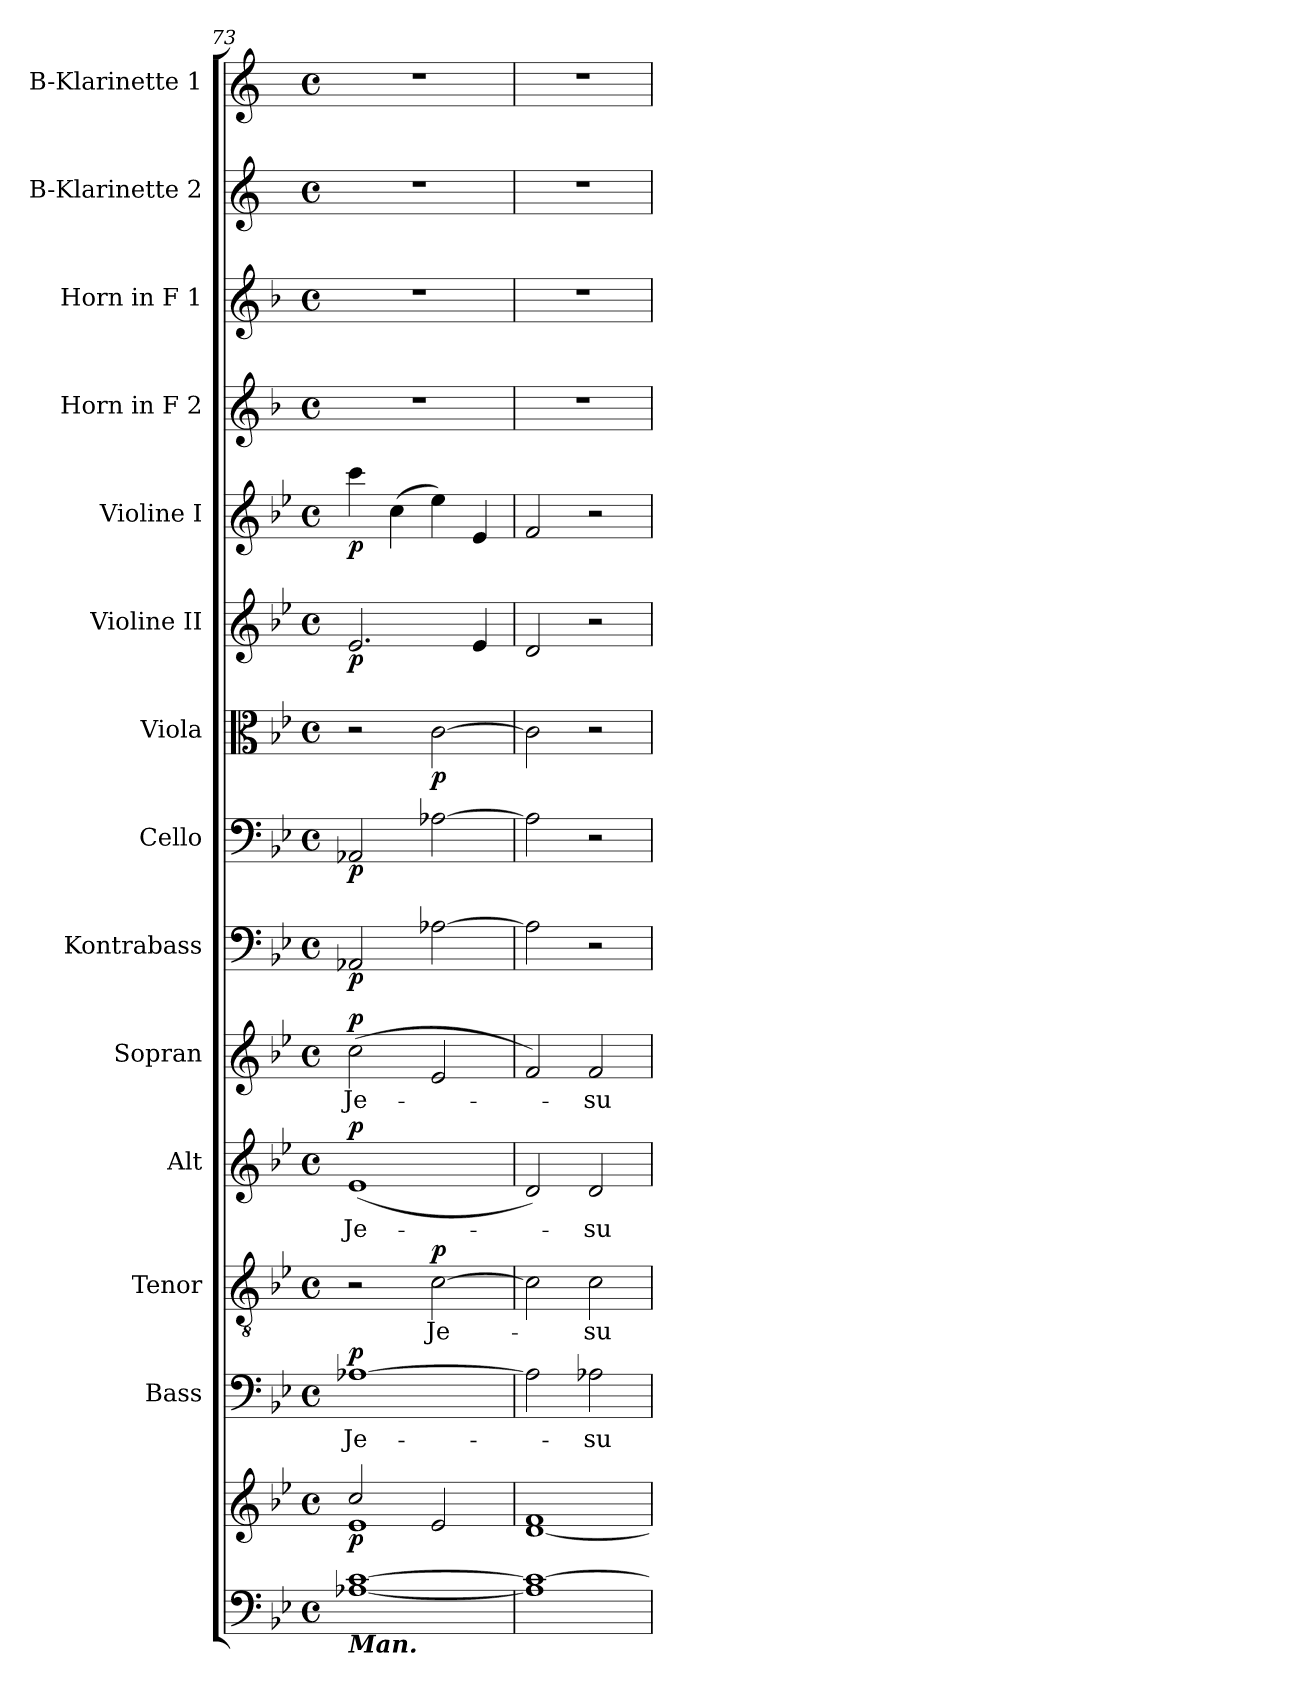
**kern	**kern	**dynam	**kern	**text	**dynam	**kern	**text	**dynam	**kern	**text	**dynam	**kern	**text	**dynam	**kern	**dynam	**kern	**dynam	**kern	**dynam	**kern	**dynam	**kern	**dynam	**kern	**kern	**kern	**kern
*part14	*part14	*part14	*part13	*part13	*part13	*part12	*part12	*part12	*part11	*part11	*part11	*part10	*part10	*part10	*part9	*part9	*part8	*part8	*part7	*part7	*part6	*part6	*part5	*part5	*part4	*part3	*part2	*part1
*staff15	*staff14	*staff14/15	*staff13	*staff13	*staff13	*staff12	*staff12	*staff12	*staff11	*staff11	*staff11	*staff10	*staff10	*staff10	*staff9	*staff9	*staff8	*staff8	*staff7	*staff7	*staff6	*staff6	*staff5	*staff5	*staff4	*staff3	*staff2	*staff1
*	*	*	*I"Bass	*	*	*I"Tenor	*	*	*I"Alt	*	*	*I"Sopran	*	*	*I"Kontrabass	*	*I"Cello	*	*I"Viola	*	*I"Violine II	*	*I"Violine I	*	*I"Horn in F 2	*I"Horn in F 1	*I"B-Klarinette 2	*I"B-Klarinette 1
*	*	*	*I'B.	*	*	*I'T.	*	*	*I'A.	*	*	*I'S.	*	*	*I'Kb.	*	*	*	*I'Vla.	*	*I'Vl. II	*	*I'Vl. I	*	*	*	*I'B Kl. 2	*I'B Kl. 1
*clefF4	*clefG2	*	*clefF4	*	*	*clefGv2	*	*	*clefG2	*	*	*clefG2	*	*	*clefF4	*	*clefF4	*	*clefC3	*	*clefG2	*	*clefG2	*	*clefG2	*clefG2	*clefG2	*clefG2
*	*	*	*	*	*	*	*	*	*	*	*	*	*	*	*ITrd7c12	*	*	*	*	*	*	*	*	*	*ITrd4c7	*ITrd4c7	*ITrd1c2	*ITrd1c2
*k[b-e-]	*k[b-e-]	*	*k[b-e-]	*	*	*k[b-e-]	*	*	*k[b-e-]	*	*	*k[b-e-]	*	*	*k[b-e-]	*	*k[b-e-]	*	*k[b-e-]	*	*k[b-e-]	*	*k[b-e-]	*	*k[b-e-]	*k[b-e-]	*k[b-e-]	*k[b-e-]
*B-:	*B-:	*	*B-:	*	*	*B-:	*	*	*B-:	*	*	*B-:	*	*	*B-:	*	*B-:	*	*B-:	*	*B-:	*	*B-:	*	*B-:	*B-:	*B-:	*B-:
*M4/4	*M4/4	*	*M4/4	*	*	*M4/4	*	*	*M4/4	*	*	*M4/4	*	*	*M4/4	*	*M4/4	*	*M4/4	*	*M4/4	*	*M4/4	*	*M4/4	*M4/4	*M4/4	*M4/4
*met(c)	*met(c)	*	*met(c)	*	*	*met(c)	*	*	*met(c)	*	*	*met(c)	*	*	*met(c)	*	*met(c)	*	*met(c)	*	*met(c)	*	*met(c)	*	*met(c)	*met(c)	*met(c)	*met(c)
=73	=73	=73	=73	=73	=73	=73	=73	=73	=73	=73	=73	=73	=73	=73	=73	=73	=73	=73	=73	=73	=73	=73	=73	=73	=73	=73	=73	=73
*^	*^	*	*	*	*	*	*	*	*	*	*	*	*	*	*	*	*	*	*	*	*	*	*	*	*	*	*	*
!LO:TX:b:Bi:t=Man.	!	!	!	!	!	!	!	!	!	!	!	!	!	!	!	!	!	!	!	!	!	!	!	!	!	!	!	!	!	!
!	!	!	!	!LO:DY:b	!	!LO:LY:b	!LO:DY:a	!	!	!	!	!LO:LY:b	!LO:DY:a	!	!LO:LY:b	!LO:DY:a	!	!LO:DY:b	!	!LO:DY:b	!	!	!	!LO:DY:b	!	!LO:DY:b	!	!	!	!
[>1c	[<1A-X	2cc/	1e-	p	[1A-X	Je-	p	2r	.	.	(<1e-	Je-	p	(>2cc\	Je-	p	2AAA-X/	p	2AA-X/	p	2r	.	2.e-/	p	4ccc\	p	1r	1r	1r	1r
.	.	.	.	.	.	.	.	.	.	.	.	.	.	.	.	.	.	.	.	.	.	.	.	.	(>4cc\	.	.	.	.	.
!	!	!	!	!	!	!	!	!	!LO:LY:b	!LO:DY:a	!	!	!	!	!	!	!	!	!	!	!	!LO:DY:b	!	!	!	!	!	!	!	!
.	.	2e-/	.	.	.	.	.	[2c\	Je-	p	.	.	.	2e-/	.	.	[2AA-X\	.	[2A-X\	.	[2c\	p	.	.	4ee-\)	.	.	.	.	.
.	.	.	.	.	.	.	.	.	.	.	.	.	.	.	.	.	.	.	.	.	.	.	4e-/	.	4e-/	.	.	.	.	.
=74	=74	=74	=74	=74	=74	=74	=74	=74	=74	=74	=74	=74	=74	=74	=74	=74	=74	=74	=74	=74	=74	=74	=74	=74	=74	=74	=74	=74	=74	=74
1c_	1A-]	1f	[<1d	.	2A-\]	.	.	2c\]	.	.	2d/)	.	.	2f/)	.	.	2AA-\]	.	2A-\]	.	2c\]	.	2d/	.	2f/	.	1r	1r	1r	1r
!	!	!	!	!	!	!LO:LY:b	!	!	!LO:LY:b	!	!	!LO:LY:b	!	!	!LO:LY:b	!	!	!	!	!	!	!	!	!	!	!	!	!	!	!
.	.	.	.	.	2A-X\	-su	.	2c\	-su	.	2d/	-su	.	2f/	-su	.	2r	.	2r	.	2r	.	2r	.	2r	.	.	.	.	.
*v	*v	*	*	*	*	*	*	*	*	*	*	*	*	*	*	*	*	*	*	*	*	*	*	*	*	*	*	*	*	*
*	*v	*v	*	*	*	*	*	*	*	*	*	*	*	*	*	*	*	*	*	*	*	*	*	*	*	*	*	*	*
=	=	=	=	=	=	=	=	=	=	=	=	=	=	=	=	=	=	=	=	=	=	=	=	=	=	=	=	=
*-	*-	*-	*-	*-	*-	*-	*-	*-	*-	*-	*-	*-	*-	*-	*-	*-	*-	*-	*-	*-	*-	*-	*-	*-	*-	*-	*-	*-
